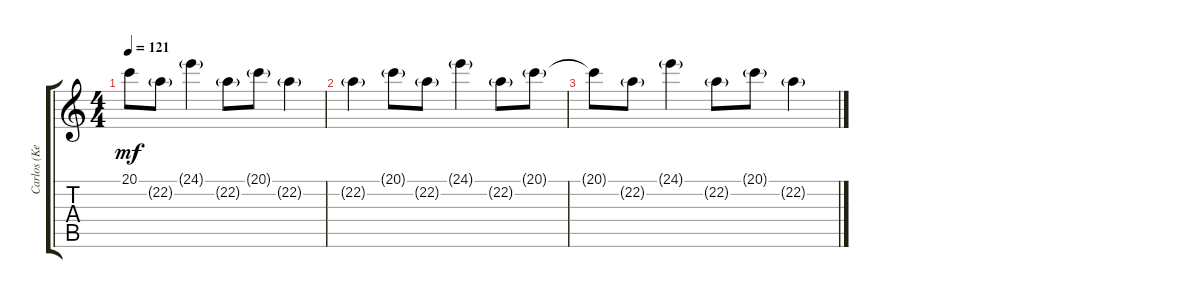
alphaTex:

\track ("Carlos (Keys)" "Carlos (Ke") {instrument electricpiano1}
\staff {score tabs}
\tuning (E4 B3 G3 D3 A2 E2) {hide}
\ts (4 4)
\tempo 121
\clef g2
\ks c
20.1{t}.8{dy mf} 22.2{g}.8 24.1{g}.4 22.2{g}.8 20.1{g}.8 22.2{g}.4 |
22.2{g}.4 20.1{g}.8 22.2{g}.8 24.1{g}.4 22.2{g}.8 20.1{g}.8 |
20.1{t}.8 22.2{g}.8 24.1{g}.4 22.2{g}.8 20.1{g}.8 22.2{g}.4
